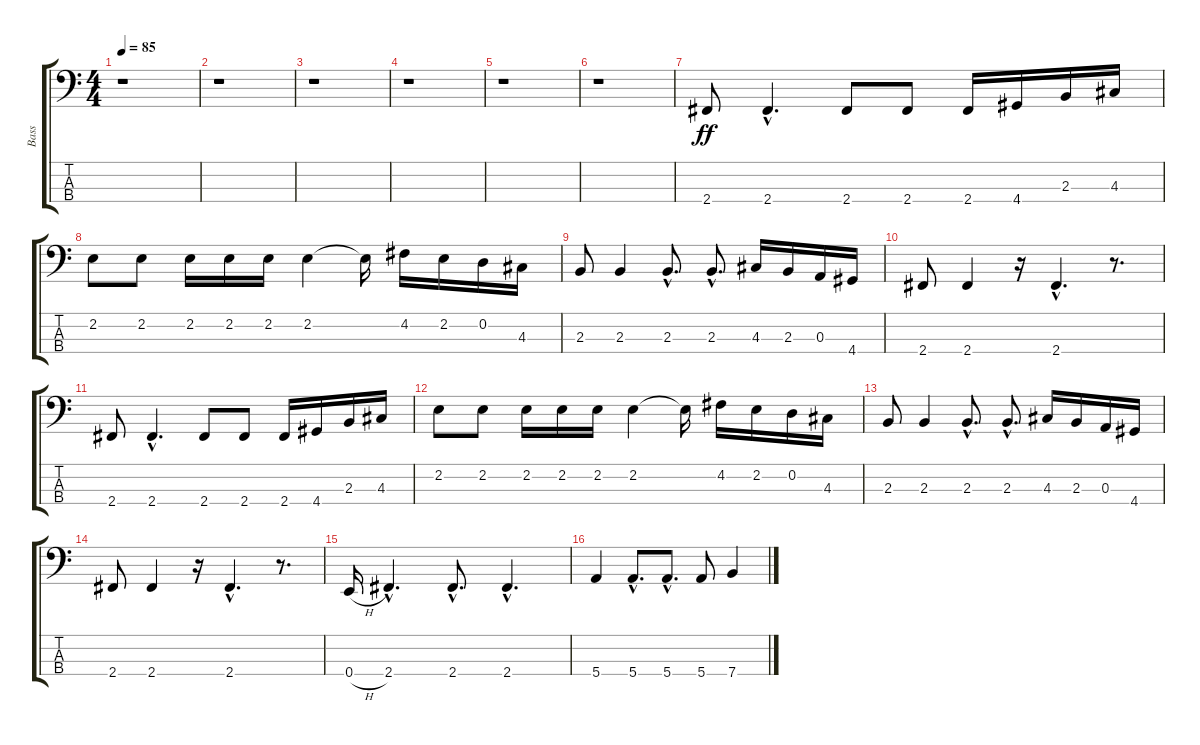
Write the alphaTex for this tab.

\track ("Bass" "Bass") {instrument electricbassfinger}
\staff {score tabs}
\tuning (G2 D2 A1 E1) {hide}
\ts (4 4)
\tempo 85
\clef f4
\ks c
r.1{dy ff instrument electricbassfinger} |
r.1 |
r.1 |
r.1 |
r.1 |
r.1 |
2.4.8 2.4{hac}.4{d} 2.4.8 2.4.8 2.4.16 4.4.16 2.3.16 4.3.16 |
2.2.8 2.2.8 2.2.16 2.2.16 2.2.16 2.2.4 2.2{t}.16 4.2.16 2.2.16 0.2.16 4.3.16 |
2.3.8 2.3.4 2.3{hac}.8{d} 2.3{hac}.8{d} 4.3.16 2.3.16 0.3.16 4.4.16 |
2.4.8 2.4.4 r.16 2.4{hac}.4{d} r.8{d} |
2.4.8 2.4{hac}.4{d} 2.4.8 2.4.8 2.4.16 4.4.16 2.3.16 4.3.16 |
2.2.8 2.2.8 2.2.16 2.2.16 2.2.16 2.2.4 2.2{t}.16 4.2.16 2.2.16 0.2.16 4.3.16 |
2.3.8 2.3.4 2.3{hac}.8{d} 2.3{hac}.8{d} 4.3.16 2.3.16 0.3.16 4.4.16 |
2.4.8 2.4.4 r.16 2.4{hac}.4{d} r.8{d} |
0.4{h}.16 2.4{hac}.4{d} 2.4{hac}.8{d} 2.4{hac}.4{d} |
5.4.4 5.4{hac}.8{d} 5.4{hac}.8{d} 5.4.8 7.4.4
